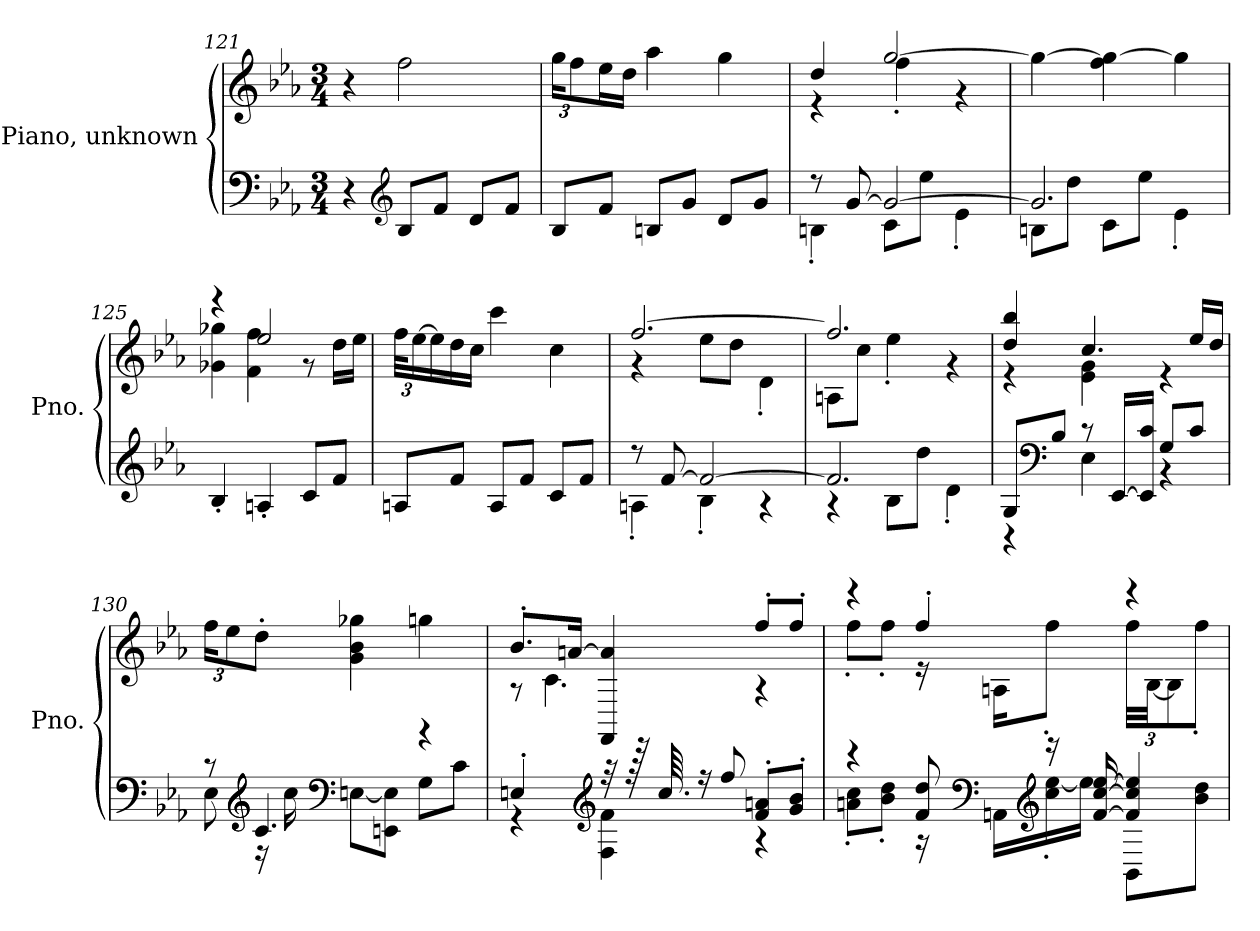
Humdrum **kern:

**kern	**kern
*part1	*part1
*staff2	*staff1
*I"Piano, unknown	*
*I'Pno.	*
*clefF4	*clefG2
*k[b-e-a-]	*k[b-e-a-]
*M3/4	*M3/4
=121	=121
4r	4r
*clefG2	*
8B-/L	2ff\
8f/J	.
8d/L	.
8f/J	.
=122	=122
*	*Xbrackettup
8B-/L	24gg\KL
.	12ff\
8f/J	16ee-\L
.	16dd\JJ
8Bn/L	4aa-\
8g/J	.
8d/L	4gg\
8g/J	.
=123	=123
*^	*^
8r	4Bn'\	4dd/	4r
[8g/	.	.	.
2g/_	8c\L	[2gg/	4ff'\
.	8ee-\J	.	.
.	4e-'\	.	4r
*	*	*v	*v
!!LO:LB:g=z
=124	=124	=124
2.g/]	8Bn\L	4gg\_
.	8dd\J	.
.	8c\L	4ff\ 4gg\_
.	8ee-\J	.
.	4e-'\	4gg\]
*v	*v	*
=125	=125
*	*^
4B-'/	4r	4g-X\ 4gg-X\
4An'/	2ee-/	4f\ 4ff\
8c/L	.	8r
8f/J	.	16dd\LL
.	.	16ee-\JJ
*	*v	*v
=126	=126
8An/L	48ff\KLL
.	[24ee-\
.	16ee-\]
8f/J	16dd\
.	16cc\JJ
8A/L	4ccc\
8f/J	.
8c/L	4cc\
8f/J	.
=127	=127
*^	*^
8r	4An'\	[2.ff/	4r
[8f/	.	.	.
2f/_	4B-'\	.	8ee-\L
.	.	.	8dd\J
.	4r	.	4d'\
=128	=128	=128	=128
2.f/]	4r	2.ff/]	8An\L
.	.	.	8cc\J
.	8B-\L	.	4ee-'\
.	8dd\J	.	.
.	4d'\	.	4r
!!LO:PB:g=z	!!
=129	=129	=129	=129
8G/L	4r	4dd/ 4bb-/	4r
*clefF4	*	*	*
8B-/J	.	.	.
8r	4E-\	4.cc/	4e-\ 4g\
[16EE-/LL	.	.	.
16EE-/] 16c/JJ	.	.	.
8G/L	4r	.	4r
8c/J	.	16ee-/LL	.
.	.	16dd/JJ	.
*	*	*v	*v
=130	=130	=130
8r	8E-\	24ff\KL
.	.	12ee-\
*clefG2	*	*
4.c/	16r	8dd'\J
.	16cc\	.
*clefF4	*	*
.	[8En\L	4g\ 4b-\ 4gg-X\
.	8EEn\ 8E\]J	.
4r	8G\L	4ggn\
.	8c\J	.
=131	=131	=131
*	*	*^
4En'/	4r	8.b-'/L	8r
.	.	.	4.c\
.	.	[16an/Jk	.
*clefG2	*	*	*
32r	4F\ 4f\	4FF/ 4a/]	.
128r	.	.	.
64.cc/	.	.	.
16r	.	.	.
8ff/	.	.	.
8f/' 8an/'L	4r	8ff'/L	4r
8g/' 8b-/'J	.	8ff'/J	.
!!LO:LB:g=z	!!
=132	=132	=132	=132
4r	8an\' 8cc\'L	4r	8ff'\L
.	8b-\' 8dd\'J	.	8ff'\J
8f/ 8dd/	16r	4ff'/	16r
*clefF4	*	*	*
.	16AAn\LL	.	16An\KL
*clefG2	*	*	*
16r	16cc\' [16ee-\'	.	8ff'\J
[16f/ [16cc/ [16ee-/	16ee-\JJ]	.	.
4f/] 4cc/] 4ee-/]	8BB-\L	4r	48ff\LLL
.	.	.	[48B-\JJ
.	.	.	12B-\]
.	8b-\ 8dd\J	.	8ff'\J
*v	*v	*	*
*	*v	*v
=	=
*-	*-
